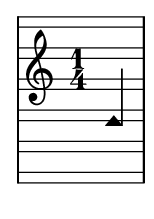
\version "2.14.0"

\header {
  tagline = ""
}

\paper {
  #(set-paper-size "a10")
}

%Customizing note head stencils based on pitch
%Defining stencils

upTriangle =
#(ly:make-stencil 
	(list 'embedded-ps
    "gsave
      currentpoint translate
      newpath
      -.1875 -.5 moveto
      .65625 .5 lineto
      1.5 -.5 lineto
      closepath
      fill
      grestore" )
    (cons -.1875 1.5)
    (cons -.5 .5)
)

downTriangle =
#(ly:make-stencil 
	(list 'embedded-ps
    "gsave
      currentpoint translate

      newpath
      .08 .34 moveto
      .65625 -.4 lineto
      1.2325 .34 lineto
      closepath
      0.12 setlinewidth
      stroke      

      newpath
      -.0775 .43 moveto
      .65625 -.43 lineto
      1.39 .43 lineto
      closepath
      0.1 setlinewidth
      stroke      
	  
	  newpath
      -.1675 .48 moveto
      .65625 -.48 lineto
      1.48 .48 lineto
      closepath
      0.04 setlinewidth
      stroke

      grestore" )
    (cons -.1875 1.5)
    (cons -.5 .5)
)

upTriLgr = 
#(ly:make-stencil 
	(list 'embedded-ps
    "gsave
      currentpoint translate
      newpath
      -.1875 -.5 moveto
      .65625 .5 lineto
      1.5 -.5 lineto
      closepath
      fill
	  newpath
	  -.5 0 moveto
	  1.8 0 lineto
      closepath
      .19 setlinewidth
      stroke  
      grestore" )
    (cons -.1875 1.5)
    (cons -.5 .5)
)

downTriLgr =
#(ly:make-stencil 
	(list 'embedded-ps
    "gsave
      currentpoint translate
      newpath
      .08 .34 moveto
      .65625 -.4 lineto
      1.2325 .34 lineto
      closepath
      0.12 setlinewidth
      stroke      
      newpath
      -.0775 .43 moveto
      .65625 -.43 lineto
      1.39 .43 lineto
      closepath
      0.1 setlinewidth
      stroke      
	  newpath
      -.1675 .48 moveto
      .65625 -.48 lineto
      1.48 .48 lineto
      closepath
      0.04 setlinewidth
      stroke
	  newpath
	  -.5 0 moveto
	  1.8 0 lineto
      closepath
      .19 setlinewidth
      stroke  
      grestore" )
    (cons -.1875 1.5)
    (cons -.5 .5)
)

%Based on the pitch's semitone, which note head
#(define (semitone-to-stencil semitone)
         (let ((s (modulo semitone 12)))
         	(case s
		((11) upTriLgr)
		((0) downTriLgr)
		(else (if (= (remainder semitone 2) 0) downTriangle upTriangle))
	))
)

%Get the pitch from the grob, convert to semitone, and send it on
#(define (stencil-notehead grob)
   (semitone-to-stencil 
	 (ly:pitch-semitones (ly:event-property (event-cause grob) 'pitch))))


%Begin stem attachment adjustment code
%Assign stem attachment values to variables

upTriUpStem 	= #'(1 . -1)
upTridownStem 	= #'(1 . .9)
downTriUpStem	= #'(1 . .9)
downTriDownStem	= #'(1 . -1)

%Based on the pitch, is the stem up or down, 
%Then based on pitch is the note head an up or down triangle

#(define (pitch-to-stem pitch stemdir)
	(if (= (modulo (ly:pitch-semitones pitch) 2) 1) 
		(if (= UP stemdir) upTriUpStem upTridownStem)		
		(if (= DOWN stemdir) downTriDownStem downTriUpStem)
	)
)

%Get the stem from notehead grob
#(define (notehead-get-notecolumn nhgrob)
   (ly:grob-parent nhgrob X))

#(define (notehead-get-stem nhgrob)
   (let ((notecolumn (notehead-get-notecolumn nhgrob)))
     (ly:grob-object notecolumn 'stem)))

%Get the pitch and stem direction from the grob and send it on
#(define (stem-adjuster nhgrob)
	(pitch-to-stem
	    (ly:event-property (event-cause nhgrob) 'pitch) 
		(ly:grob-property (notehead-get-stem nhgrob) 'direction) ))

%Begin double-stem for half note code
#(define (doubleStemmer grob)
   (if (= 1 (ly:grob-property grob 'duration-log))

		(ly:stencil-combine-at-edge
              (ly:stem::print grob)
              X
              (- (ly:grob-property grob 'direction))
              (ly:stem::print grob)
              -.42 0) ;; note: use .15 for other side

		(ly:stem::print grob)
	)
)

%End customization scripts


upTriangleEmpty =
#(ly:make-stencil 
	(list 'embedded-ps
    "gsave
      currentpoint translate
      newpath
      -.1875 -.5 moveto
      .65625 .5 lineto
      1.5 -.5 lineto
      closepath
      0.19 setlinewidth
      stroke
      grestore" )
    (cons -.1875 1.5)
    (cons -.5 .5)
)

upTriangleFull =
#(ly:make-stencil 
	(list 'embedded-ps
    "gsave
      currentpoint translate
      newpath
      -.1875 -.5 moveto
      .65625 .5 lineto
      1.5 -.5 lineto
      closepath
      fill
      grestore" )
    (cons -.1875 1.5)
    (cons -.5 .5)
)

downTriangleEmpty =
#(ly:make-stencil 
	(list 'embedded-ps
    "gsave
      currentpoint translate

      newpath
      .08 .34 moveto
      .65625 -.4 lineto
      1.2325 .34 lineto
      closepath
      0.12 setlinewidth
      stroke      

      newpath
      -.0775 .43 moveto
      .65625 -.43 lineto
      1.39 .43 lineto
      closepath
      0.1 setlinewidth
      stroke      
	  
	  newpath
      -.1675 .48 moveto
      .65625 -.48 lineto
      1.48 .48 lineto
      closepath
      0.04 setlinewidth
      stroke

      grestore" )
    (cons -.1875 1.5)
    (cons -.5 .5)
)

downTriangleFull =
#(ly:make-stencil 
	(list 'embedded-ps
    "gsave
      currentpoint translate

      newpath
      .08 .34 moveto
      .65625 -.4 lineto
      1.2325 .34 lineto
      closepath
      0.12 setlinewidth
      stroke      

      newpath
      -.0775 .43 moveto
      .65625 -.43 lineto
      1.39 .43 lineto
      closepath
      0.1 setlinewidth
      stroke      
	  
	  newpath
      -.1675 .48 moveto
      .65625 -.48 lineto
      1.48 .48 lineto
      closepath
      fill

      grestore" )
    (cons -.1875 1.5)
    (cons -.5 .5)
)

upTriLgr = 
#(ly:make-stencil 
	(list 'embedded-ps
    "gsave
      currentpoint translate
      newpath
      -.1875 -.5 moveto
      .65625 .5 lineto
      1.5 -.5 lineto
      closepath
      0.19 setlinewidth
      stroke
	  newpath
	  -.5 0 moveto
	  1.8 0 lineto
      closepath
      .19 setlinewidth
      stroke  
      grestore" )
    (cons -.1875 1.5)
    (cons -.5 .5)
)

downTriLgr =
#(ly:make-stencil 
	(list 'embedded-ps
    "gsave
      currentpoint translate
      newpath
      .08 .34 moveto
      .65625 -.4 lineto
      1.2325 .34 lineto
      closepath
      0.12 setlinewidth
      stroke      
      newpath
      -.0775 .43 moveto
      .65625 -.43 lineto
      1.39 .43 lineto
      closepath
      0.1 setlinewidth
      stroke      
	  newpath
      -.1675 .48 moveto
      .65625 -.48 lineto
      1.48 .48 lineto
      closepath
      0.04 setlinewidth
      stroke
	  newpath
	  -.5 0 moveto
	  1.8 0 lineto
      closepath
      .19 setlinewidth
      stroke  
      grestore" )
    (cons -.1875 1.5)
    (cons -.5 .5)
)

%Based on the pitch's semitone, which note head
#(define (semitone-to-stencil semitone)
         (let ((s (modulo semitone 12)))
         	(case s
		((11) upTriLgr)
		((0) downTriLgr)
                ((2 4) downTriangleEmpty)
                ((5 7 9) upTriangleEmpty)
                ((1 3) upTriangleFull)
                ((6 8 10) downTriangleFull)
	))
)

%Get the pitch from the grob, convert to semitone, and send it on
#(define (stencil-notehead grob)
   (semitone-to-stencil 
	 (ly:pitch-semitones (ly:event-property (event-cause grob) 'pitch))))


%Begin stem attachment adjustment code
%Assign stem attachment values to variables

upTriUpStem 	= #'(1 . -1)
upTridownStem 	= #'(1 . .9)
downTriUpStem	= #'(1 . .9)
downTriDownStem	= #'(1 . -1)

%Based on the pitch, is the stem up or down, 
%Then based on pitch is the note head an up or down triangle

#(define (pitch-to-stem pitch stemdir)
	(if (= (modulo (ly:pitch-semitones pitch) 2) 1) 
		(if (= UP stemdir) upTriUpStem upTridownStem)		
		(if (= DOWN stemdir) downTriDownStem downTriUpStem)
	)
)

%Get the stem from notehead grob
#(define (notehead-get-notecolumn nhgrob)
   (ly:grob-parent nhgrob X))

#(define (notehead-get-stem nhgrob)
   (let ((notecolumn (notehead-get-notecolumn nhgrob)))
     (ly:grob-object notecolumn 'stem)))

%Get the pitch and stem direction from the grob and send it on
#(define (stem-adjuster nhgrob)
	(pitch-to-stem
	    (ly:event-property (event-cause nhgrob) 'pitch) 
		(ly:grob-property (notehead-get-stem nhgrob) 'direction) ))

%Begin double-stem for half note code
#(define (doubleStemmer grob)
   (if (= 1 (ly:grob-property grob 'duration-log))

		(ly:stencil-combine-at-edge
              (ly:stem::print grob)
              X
              (- (ly:grob-property grob 'direction))
              (ly:stem::print grob)
              -.42 0) ;; note: use .15 for other side

		(ly:stem::print grob)
	)
)

%End customization scripts

down = {
      \override Stem #'direction = #DOWN     
}

up = {
      \override Stem #'direction = #UP
}

nl = {
      \once \override Score.RehearsalMark #'transparent = ##t
      \mark "C"
}

tn = {
  \override Staff.StaffSymbol #'line-positions = #'(10 8 4 2 -2 -4 -8 -10 -14 -16 -20 -22)
  \override NoteHead #'stem-attachment = #stem-adjuster
  \override NoteHead #'stencil = #stencil-notehead
  \override Stem #'stencil = #doubleStemmer
}

notes = \relative c {
      \time 1/4
      \autoBeamOff

      \up
      dis4
}

\new Staff \with {
  \remove "Accidental_engraver"
  \remove "Key_engraver" 
  staffLineLayoutFunction = #(lambda (p) (floor (/ (+ (ly:pitch-semitones p) 1) 2)))
  middleCPosition = #-6
  clefGlyph = #"clefs.G"
  clefPosition = #(+ -6 4)
}
{
  \tn
  \notes 
}


